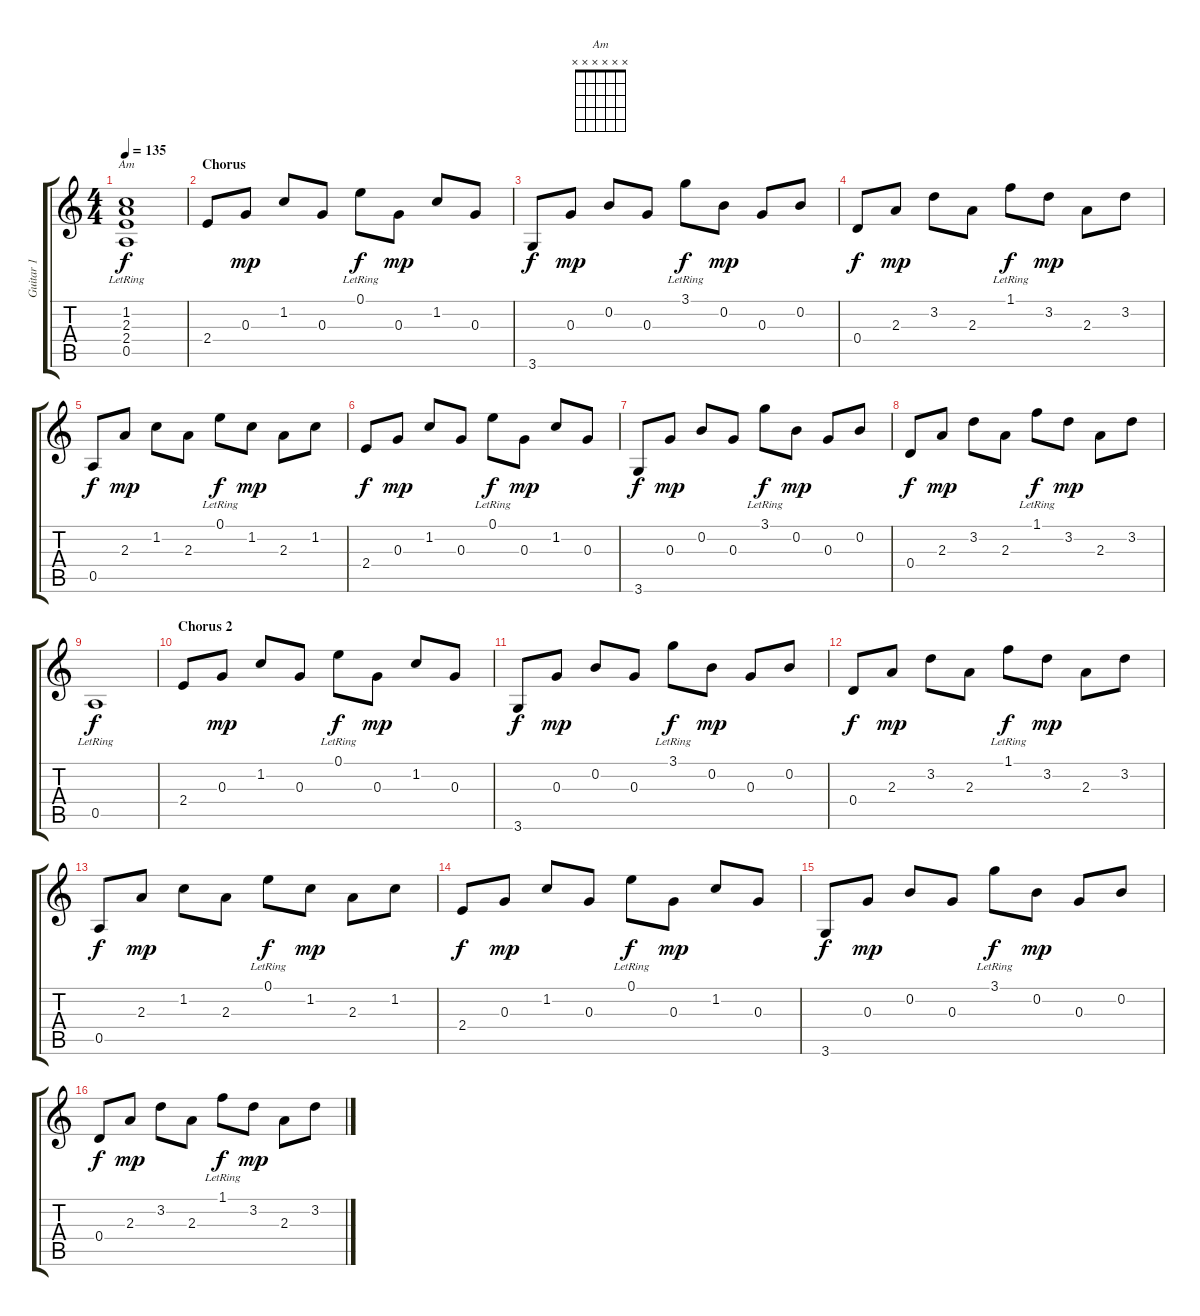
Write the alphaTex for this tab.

\track ("Guitar 1" "Guitar 1") {instrument acousticguitarnylon}
\staff {score tabs}
\tuning (E4 B3 G3 D3 A2 E2) {hide}
\chord ("Am" x x x x x x)
\ts (4 4)
\tempo 135
\clef g2
\ks c
(1.2 2.3 2.4 0.5{lr}).1{ch "Am" dy f} |
\section ("" "Chorus")
2.4.8 0.3.8{dy mp} 1.2.8 0.3.8 0.1{lr}.8{dy f} 0.3.8{dy mp} 1.2.8 0.3.8 |
3.6.8{dy f} 0.3.8{dy mp} 0.2.8 0.3.8 3.1{lr}.8{dy f} 0.2.8{dy mp} 0.3.8 0.2.8 |
0.4.8{dy f} 2.3.8{dy mp} 3.2.8 2.3.8 1.1{lr}.8{dy f} 3.2.8{dy mp} 2.3.8 3.2.8 |
0.5.8{dy f} 2.3.8{dy mp} 1.2.8 2.3.8 0.1{lr}.8{dy f} 1.2.8{dy mp} 2.3.8 1.2.8 |
2.4.8{dy f} 0.3.8{dy mp} 1.2.8 0.3.8 0.1{lr}.8{dy f} 0.3.8{dy mp} 1.2.8 0.3.8 |
3.6.8{dy f} 0.3.8{dy mp} 0.2.8 0.3.8 3.1{lr}.8{dy f} 0.2.8{dy mp} 0.3.8 0.2.8 |
0.4.8{dy f} 2.3.8{dy mp} 3.2.8 2.3.8 1.1{lr}.8{dy f} 3.2.8{dy mp} 2.3.8 3.2.8 |
0.5{lr}.1{dy f} |
\section ("" "Chorus 2")
2.4.8 0.3.8{dy mp} 1.2.8 0.3.8 0.1{lr}.8{dy f} 0.3.8{dy mp} 1.2.8 0.3.8 |
3.6.8{dy f} 0.3.8{dy mp} 0.2.8 0.3.8 3.1{lr}.8{dy f} 0.2.8{dy mp} 0.3.8 0.2.8 |
0.4.8{dy f} 2.3.8{dy mp} 3.2.8 2.3.8 1.1{lr}.8{dy f} 3.2.8{dy mp} 2.3.8 3.2.8 |
0.5.8{dy f} 2.3.8{dy mp} 1.2.8 2.3.8 0.1{lr}.8{dy f} 1.2.8{dy mp} 2.3.8 1.2.8 |
2.4.8{dy f} 0.3.8{dy mp} 1.2.8 0.3.8 0.1{lr}.8{dy f} 0.3.8{dy mp} 1.2.8 0.3.8 |
3.6.8{dy f} 0.3.8{dy mp} 0.2.8 0.3.8 3.1{lr}.8{dy f} 0.2.8{dy mp} 0.3.8 0.2.8 |
0.4.8{dy f} 2.3.8{dy mp} 3.2.8 2.3.8 1.1{lr}.8{dy f} 3.2.8{dy mp} 2.3.8 3.2.8
